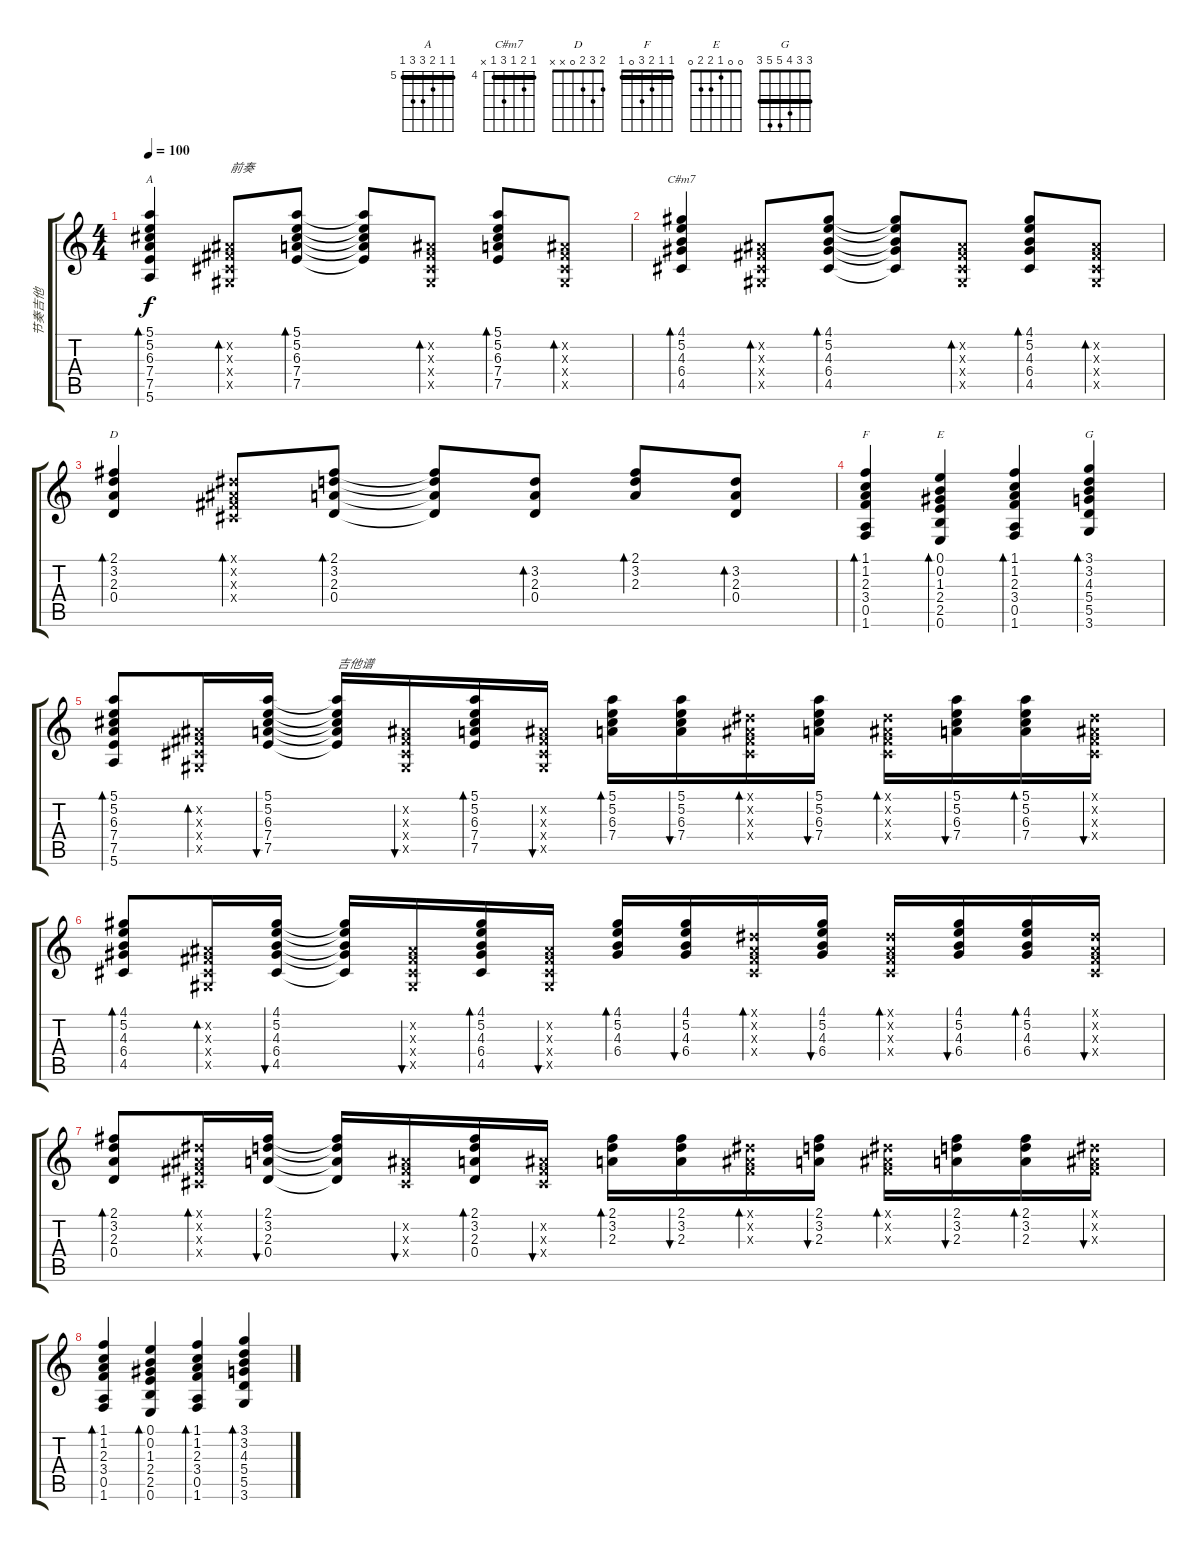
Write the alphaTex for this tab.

\track ("节奏吉他" "节奏吉他") {instrument acousticguitarnylon}
\staff {score tabs}
\tuning (E4 B3 G3 D3 A2 E2) {hide}
\chord ("A" 5 5 6 7 7 5) {firstfret 5 barre 5}
\chord ("C#m7" 4 5 4 6 4 x) {firstfret 4 barre 4}
\chord ("D" 2 3 2 0 x x)
\chord ("F" 1 1 2 3 0 1) {barre 1}
\chord ("E" 0 0 1 2 2 0)
\chord ("G" 3 3 4 5 5 3) {barre 3}
\ts (4 4)
\tempo 100
\clef g2
\ks c
(5.1 5.2 6.3 7.4 7.5 5.6).4{bd 30 ch "A" dy f instrument acousticguitarnylon} (-1.2{x} -1.3{x} -1.4{x} -1.5{x}).8{bd 30 txt "前奏"} (5.1 5.2 6.3 7.4 7.5).8{bd 30} (5.1{t} 5.2{t} 6.3{t} 7.4{t} 7.5{t}).8 (-1.2{x} -1.3{x} -1.4{x} -1.5{x}).8{bd 30} (5.1 5.2 6.3 7.4 7.5).8{bd 30} (-1.2{x} -1.3{x} -1.4{x} -1.5{x}).8{bd 30} |
(4.1 5.2 4.3 6.4 4.5).4{bd 30 ch "C#m7"} (-1.2{x} -1.3{x} -1.4{x} -1.5{x}).8{bd 30} (4.1 5.2 4.3 6.4 4.5).8{bd 30} (4.1{t} 5.2{t} 4.3{t} 6.4{t} 4.5{t}).8 (-1.2{x} -1.3{x} -1.4{x} -1.5{x}).8{bd 30} (4.1 5.2 4.3 6.4 4.5).8{bd 30} (-1.2{x} -1.3{x} -1.4{x} -1.5{x}).8{bd 30} |
(2.1 3.2 2.3 0.4).4{bd 30 ch "D"} (-1.1{x} -1.2{x} -1.3{x} -1.4{x}).8{bd 30} (2.1 3.2 2.3 0.4).8{bd 30} (2.1{t} 3.2{t} 2.3{t} 0.4{t}).8 (3.2 2.3 0.4).8{bd 30} (2.1 3.2 2.3).8{bd 30} (3.2 2.3 0.4).8{bd 30} |
(1.1 1.2 2.3 3.4 0.5 1.6).4{bd 30 ch "F"} (0.1 0.2 1.3 2.4 2.5 0.6).4{bd 30 ch "E"} (1.1 1.2 2.3 3.4 0.5 1.6).4{bd 30} (3.1 3.2 4.3 5.4 5.5 3.6).4{bd 30 ch "G"} |
(5.1 5.2 6.3 7.4 7.5 5.6).8{bd 30} (-1.2{x} -1.3{x} -1.4{x} -1.5{x}).16{bd 30} (5.1 5.2 6.3 7.4 7.5).16{bu 30} (5.1{t} 5.2{t} 6.3{t} 7.4{t} 7.5{t}).16{txt "吉他谱"} (-1.2{x} -1.3{x} -1.4{x} -1.5{x}).16{bu 30} (5.1 5.2 6.3 7.4 7.5).16{bd 30} (-1.2{x} -1.3{x} -1.4{x} -1.5{x}).16{bu 30} (5.1 5.2 6.3 7.4).16{bd 30} (5.1 5.2 6.3 7.4).16{bu 30} (-1.1{x} -1.2{x} -1.3{x} -1.4{x}).16{bd 30} (5.1 5.2 6.3 7.4).16{bu 30} (-1.1{x} -1.2{x} -1.3{x} -1.4{x}).16{bd 30} (5.1 5.2 6.3 7.4).16{bu 30} (5.1 5.2 6.3 7.4).16{bd 30} (-1.1{x} -1.2{x} -1.3{x} -1.4{x}).16{bu 30} |
(4.1 5.2 4.3 6.4 4.5).8{bd 30} (-1.2{x} -1.3{x} -1.4{x} -1.5{x}).16{bd 30} (4.1 5.2 4.3 6.4 4.5).16{bu 30} (4.1{t} 5.2{t} 4.3{t} 6.4{t} 4.5{t}).16 (-1.2{x} -1.3{x} -1.4{x} -1.5{x}).16{bu 30} (4.1 5.2 4.3 6.4 4.5).16{bd 30} (-1.2{x} -1.3{x} -1.4{x} -1.5{x}).16{bu 30} (4.1 5.2 4.3 6.4).16{bd 30} (4.1 5.2 4.3 6.4).16{bu 30} (-1.1{x} -1.2{x} -1.3{x} -1.4{x}).16{bd 30} (4.1 5.2 4.3 6.4).16{bu 30} (-1.1{x} -1.2{x} -1.3{x} -1.4{x}).16{bd 30} (4.1 5.2 4.3 6.4).16{bu 30} (4.1 5.2 4.3 6.4).16{bd 30} (-1.1{x} -1.2{x} -1.3{x} -1.4{x}).16{bu 30} |
(2.1 3.2 2.3 0.4).8{bd 30} (-1.1{x} -1.2{x} -1.3{x} -1.4{x}).16{bd 30} (2.1 3.2 2.3 0.4).16{bu 30} (2.1{t} 3.2{t} 2.3{t} 0.4{t}).16 (-1.2{x} -1.3{x} -1.4{x}).16{bu 30} (2.1 3.2 2.3 0.4).16{bd 30} (-1.2{x} -1.3{x} -1.4{x}).16{bu 30} (2.1 3.2 2.3).16{bd 30} (2.1 3.2 2.3).16{bu 30} (-1.1{x} -1.2{x} -1.3{x}).16{bd 30} (2.1 3.2 2.3).16{bu 30} (-1.1{x} -1.2{x} -1.3{x}).16{bd 30} (2.1 3.2 2.3).16{bu 30} (2.1 3.2 2.3).16{bd 30} (-1.1{x} -1.2{x} -1.3{x}).16{bu 30} |
(1.1 1.2 2.3 3.4 0.5 1.6).4{bd 30} (0.1 0.2 1.3 2.4 2.5 0.6).4{bd 30} (1.1 1.2 2.3 3.4 0.5 1.6).4{bd 30} (3.1 3.2 4.3 5.4 5.5 3.6).4{bd 30}
